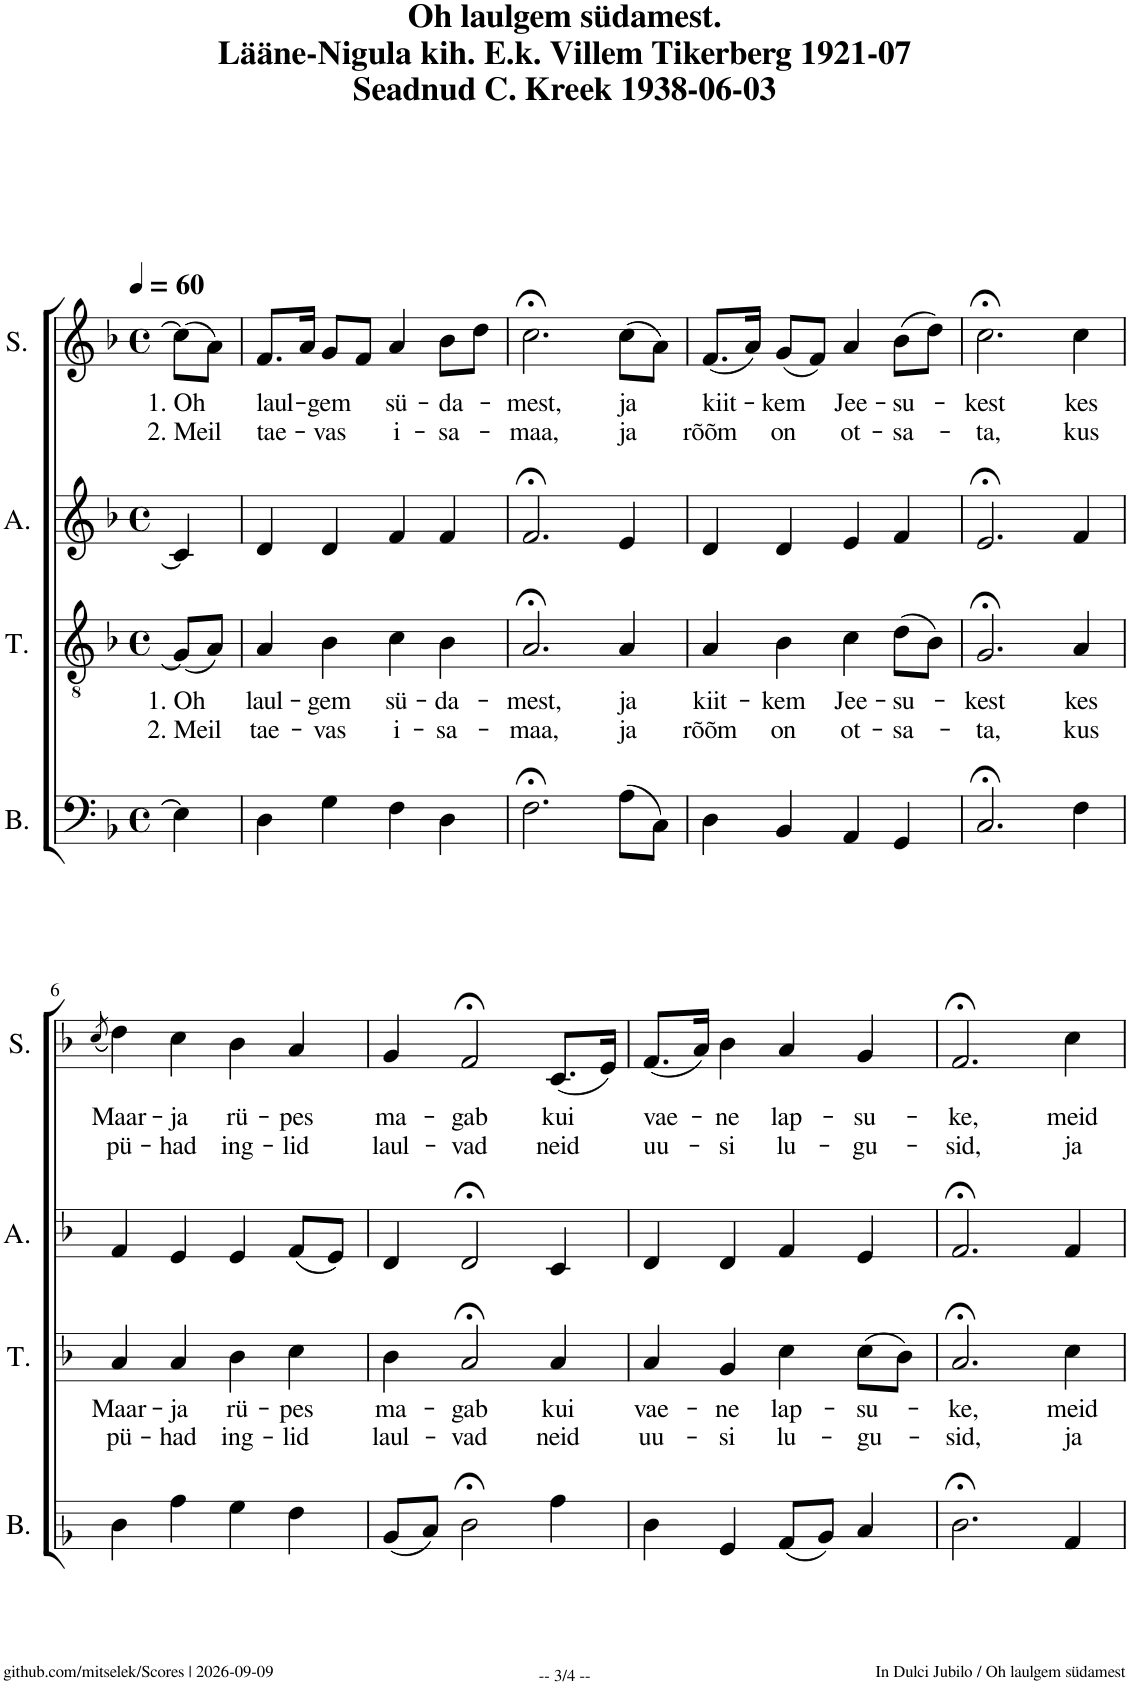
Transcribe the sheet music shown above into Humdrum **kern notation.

**kern	**kern	**text	**text	**kern	**kern	**text	**text
*part4	*part3	*part3	*part3	*part2	*part1	*part1	*part1
*staff4	*staff3	*staff3	*staff3	*staff2	*staff1	*staff1	*staff1
*I"B.	*I"T.	*	*	*I"A.	*I"S.	*	*
*I'B.	*I'T.	*	*	*I'A.	*I'S.	*	*
!!LO:PB:g=z
*clefF4	*clefGv2	*	*	*clefG2	*clefG2	*	*
*k[b-]	*k[b-]	*	*	*k[b-]	*k[b-]	*	*
*M4/4	*M4/4	*	*	*M4/4	*M4/4	*	*
*met(c)	*met(c)	*	*	*met(c)	*met(c)	*	*
*MM60	*MM60	*	*	*MM60	*MM60	*	*
=1	=1	=1	=1	=1	=1	=1	=1
!	!	!	!	!	!LO:TX:a:B:t=Oh laulgem südamest.	!	!
!	!	!	!	!	!LO:TX:a:t=Lääne-Nigula kih. E.k. Villem Tikerberg 1921-07	!	!
!	!	!	!	!	!LO:TX:a:t=Seadnud C. Kreek 1938-06-03	!	!
!	!	!LO:LY:b	!LO:LY:b	!	!	!LO:LY:b	!LO:LY:b
4E\]	(8G/L]	1. Oh	2. Meil	4c/]	(8cc\L]	1. Oh	2. Meil
.	8A/J)	.	.	.	8a\J)	.	.
=2	=2	=2	=2	=2	=2	=2	=2
!	!	!LO:LY:b	!LO:LY:b	!	!	!LO:LY:b	!LO:LY:b
4D\	4A/	laul-	tae-	4d/	8.f/L	laul-	tae-
.	.	.	.	.	16a/Jk	.	.
!	!	!LO:LY:b	!LO:LY:b	!	!	!LO:LY:b	!LO:LY:b
4G\	4B-\	-gem	-vas	4d/	8g/L	-gem	-vas
.	.	.	.	.	8f/J	.	.
!	!	!LO:LY:b	!LO:LY:b	!	!	!LO:LY:b	!LO:LY:b
4F\	4c\	sü-	i-	4f/	4a/	sü-	i-
!	!	!LO:LY:b	!LO:LY:b	!	!	!LO:LY:b	!LO:LY:b
4D\	4B-\	-da-	-sa-	4f/	8b-\L	-da-	-sa-
.	.	.	.	.	8dd\J	.	.
=3	=3	=3	=3	=3	=3	=3	=3
!	!	!LO:LY:b	!LO:LY:b	!	!	!LO:LY:b	!LO:LY:b
2.F;<\	2.A;</	-mest,	-maa,	2.f;</	2.cc;<\	-mest,	-maa,
!	!	!LO:LY:b	!LO:LY:b	!	!	!LO:LY:b	!LO:LY:b
(8A\L	4A/	ja	ja	4e/	(8cc\L	ja	ja
8C\J)	.	.	.	.	8a\J)	.	.
=4	=4	=4	=4	=4	=4	=4	=4
!	!	!LO:LY:b	!LO:LY:b	!	!	!LO:LY:b	!LO:LY:b
4D\	4A/	kiit-	rõõm	4d/	(8.f/L	kiit-	rõõm
.	.	.	.	.	16a/Jk)	.	.
!	!	!LO:LY:b	!LO:LY:b	!	!	!LO:LY:b	!LO:LY:b
4BB-/	4B-\	-kem	on	4d/	(8g/L	-kem	on
.	.	.	.	.	8f/J)	.	.
!	!	!LO:LY:b	!LO:LY:b	!	!	!LO:LY:b	!LO:LY:b
4AA/	4c\	Jee-	ot-	4e/	4a/	Jee-	ot-
!	!	!LO:LY:b	!LO:LY:b	!	!	!LO:LY:b	!LO:LY:b
4GG/	(8d\L	-su-	-sa-	4f/	(8b-\L	-su-	-sa-
.	8B-\J)	.	.	.	8dd\J)	.	.
=5	=5	=5	=5	=5	=5	=5	=5
!	!	!LO:LY:b	!LO:LY:b	!	!	!LO:LY:b	!LO:LY:b
2.C;</	2.G;</	-kest	-ta,	2.e;</	2.cc;<\	-kest	-ta,
!	!	!LO:LY:b	!LO:LY:b	!	!	!LO:LY:b	!LO:LY:b
4F\	4A/	kes	kus	4f/	4cc\	kes	kus
!!LO:LB:g=z
=6	=6	=6	=6	=6	=6	=6	=6
.	.	.	.	.	(8qcc/	.	.
!	!	!LO:LY:b	!LO:LY:b	!	!	!LO:LY:b	!LO:LY:b
4D\	4A/	Maar-	pü-	4f/	4dd\)	Maar-	pü-
!	!	!LO:LY:b	!LO:LY:b	!	!	!LO:LY:b	!LO:LY:b
4A\	4A/	-ja	-had	4e/	4cc\	-ja	-had
!	!	!LO:LY:b	!LO:LY:b	!	!	!LO:LY:b	!LO:LY:b
4G\	4B-\	rü-	ing-	4e/	4b-\	rü-	ing-
!	!	!LO:LY:b	!LO:LY:b	!	!	!LO:LY:b	!LO:LY:b
4F\	4c\	-pes	-lid	(8f/L	4a/	-pes	-lid
.	.	.	.	8e/J)	.	.	.
=7	=7	=7	=7	=7	=7	=7	=7
!	!	!LO:LY:b	!LO:LY:b	!	!	!LO:LY:b	!LO:LY:b
(8BB-/L	4B-\	ma-	laul-	4d/	4g/	ma-	laul-
8C/J)	.	.	.	.	.	.	.
!	!	!LO:LY:b	!LO:LY:b	!	!	!LO:LY:b	!LO:LY:b
2D;<\	2A;</	-gab	-vad	2d;</	2f;</	-gab	-vad
!	!	!LO:LY:b	!LO:LY:b	!	!	!LO:LY:b	!LO:LY:b
4A\	4A/	kui	neid	4c/	(8.c/L	kui	neid
.	.	.	.	.	16e/Jk)	.	.
=8	=8	=8	=8	=8	=8	=8	=8
!	!	!LO:LY:b	!LO:LY:b	!	!	!LO:LY:b	!LO:LY:b
4D\	4A/	vae-	uu-	4d/	(8.f/L	vae-	uu-
.	.	.	.	.	16a/Jk)	.	.
!	!	!LO:LY:b	!LO:LY:b	!	!	!LO:LY:b	!LO:LY:b
4GG/	4G/	-ne	-si	4d/	4b-\	-ne	-si
!	!	!LO:LY:b	!LO:LY:b	!	!	!LO:LY:b	!LO:LY:b
(8AA/L	4c\	lap-	lu-	4f/	4a/	lap-	lu-
8BB-/J)	.	.	.	.	.	.	.
!	!	!LO:LY:b	!LO:LY:b	!	!	!LO:LY:b	!LO:LY:b
4C/	(8c\L	-su-	-gu-	4e/	4g/	-su-	-gu-
.	8B-\J)	.	.	.	.	.	.
=9	=9	=9	=9	=9	=9	=9	=9
!	!	!LO:LY:b	!LO:LY:b	!	!	!LO:LY:b	!LO:LY:b
2.D;<\	2.A;</	-ke,	-sid,	2.f;</	2.f;</	-ke,	-sid,
!	!	!LO:LY:b	!LO:LY:b	!	!	!LO:LY:b	!LO:LY:b
4AA/	4c\	meid	ja	4f/	4cc\	meid	ja
=	=	=	=	=	=	=	=
*-	*-	*-	*-	*-	*-	*-	*-
